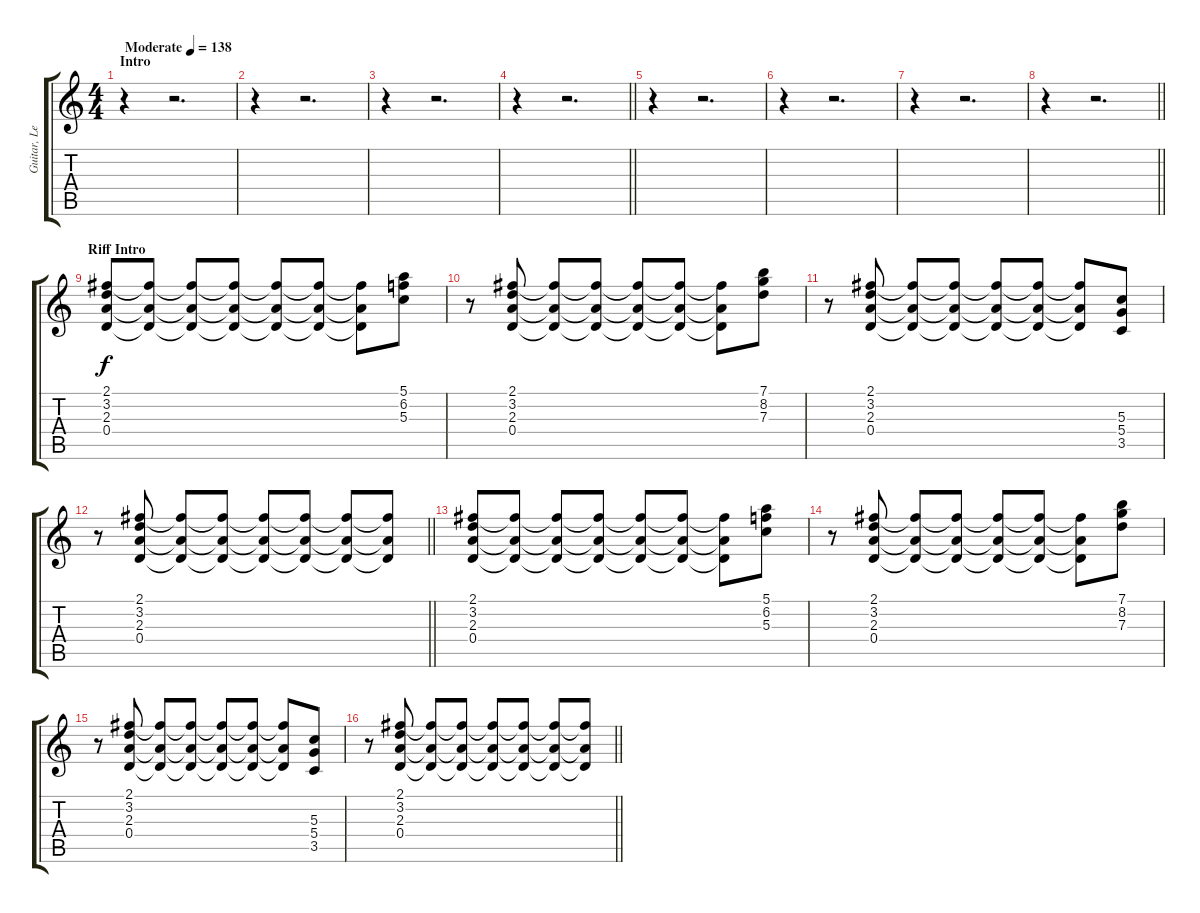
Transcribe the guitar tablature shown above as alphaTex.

\track ("Guitar, Lead" "Guitar, Le") {instrument overdrivenguitar}
\staff {score tabs}
\tuning (E4 B3 G3 D3 A2 E2) {hide}
\ts (4 4)
\section ("" "Intro")
\tempo (138 "Moderate")
\clef g2
\ks c
r.4{dy f instrument overdrivenguitar} r.2{d} |
r.4 r.2{d} |
r.4 r.2{d} |
\barLineRight lightlight
r.4 r.2{d} |
r.4 r.2{d} |
r.4 r.2{d} |
r.4 r.2{d} |
\barLineRight lightlight
r.4 r.2{d} |
\section ("" "Riff Intro")
(2.1 3.2 2.3 0.4).8 (2.1{t} 2.3{t} 0.4{t}).8 (2.1{t} 2.3{t} 0.4{t}).8 (2.1{t} 2.3{t} 0.4{t}).8 (2.1{t} 2.3{t} 0.4{t}).8 (2.1{t} 2.3{t} 0.4{t}).8 (2.1{t} 2.3{t} 0.4{t}).8 (5.1 6.2 5.3).8 |
r.8 (2.1 3.2 2.3 0.4).8 (2.1{t} 2.3{t} 0.4{t}).8 (2.1{t} 2.3{t} 0.4{t}).8 (2.1{t} 2.3{t} 0.4{t}).8 (2.1{t} 2.3{t} 0.4{t}).8 (2.1{t} 2.3{t} 0.4{t}).8 (7.1 8.2 7.3).8 |
r.8 (2.1 3.2 2.3 0.4).8 (2.1{t} 2.3{t} 0.4{t}).8 (2.1{t} 2.3{t} 0.4{t}).8 (2.1{t} 2.3{t} 0.4{t}).8 (2.1{t} 2.3{t} 0.4{t}).8 (2.1{t} 2.3{t} 0.4{t}).8 (5.3 5.4 3.5).8 |
\barLineRight lightlight
r.8 (2.1 3.2 2.3 0.4).8 (2.1{t} 2.3{t} 0.4{t}).8 (2.1{t} 2.3{t} 0.4{t}).8 (2.1{t} 2.3{t} 0.4{t}).8 (2.1{t} 2.3{t} 0.4{t}).8 (2.1{t} 2.3{t} 0.4{t}).8 (2.1{t} 2.3{t} 0.4{t}).8 |
(2.1 3.2 2.3 0.4).8 (2.1{t} 2.3{t} 0.4{t}).8 (2.1{t} 2.3{t} 0.4{t}).8 (2.1{t} 2.3{t} 0.4{t}).8 (2.1{t} 2.3{t} 0.4{t}).8 (2.1{t} 2.3{t} 0.4{t}).8 (2.1{t} 2.3{t} 0.4{t}).8 (5.1 6.2 5.3).8 |
r.8 (2.1 3.2 2.3 0.4).8 (2.1{t} 2.3{t} 0.4{t}).8 (2.1{t} 2.3{t} 0.4{t}).8 (2.1{t} 2.3{t} 0.4{t}).8 (2.1{t} 2.3{t} 0.4{t}).8 (2.1{t} 2.3{t} 0.4{t}).8 (7.1 8.2 7.3).8 |
r.8 (2.1 3.2 2.3 0.4).8 (2.1{t} 2.3{t} 0.4{t}).8 (2.1{t} 2.3{t} 0.4{t}).8 (2.1{t} 2.3{t} 0.4{t}).8 (2.1{t} 2.3{t} 0.4{t}).8 (2.1{t} 2.3{t} 0.4{t}).8 (5.3 5.4 3.5).8 |
\barLineRight lightlight
r.8 (2.1 3.2 2.3 0.4).8 (2.1{t} 2.3{t} 0.4{t}).8 (2.1{t} 2.3{t} 0.4{t}).8 (2.1{t} 2.3{t} 0.4{t}).8 (2.1{t} 2.3{t} 0.4{t}).8 (2.1{t} 2.3{t} 0.4{t}).8 (2.1{t} 2.3{t} 0.4{t}).8
